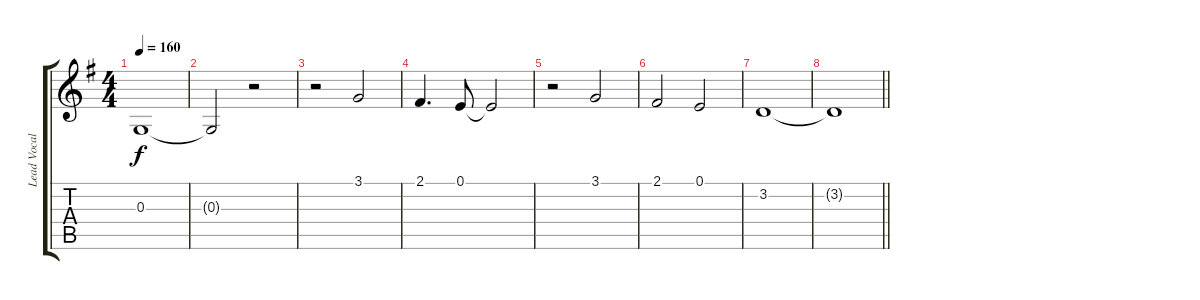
\track ("Lead Vocals" "Lead Vocal") {instrument clarinet}
\staff {score tabs}
\tuning (E4 B3 G3 D3 A2 E2) {hide}
\ts (4 4)
\tempo 160
\clef g2
\ks g
0.3.1{dy f} |
0.3{t}.2 r.2 |
r.2 3.1.2 |
2.1.4{d} 0.1.8 0.1{t}.2 |
r.2 3.1.2 |
2.1.2 0.1.2 |
3.2.1 |
\barLineRight lightlight
3.2{t}.1
